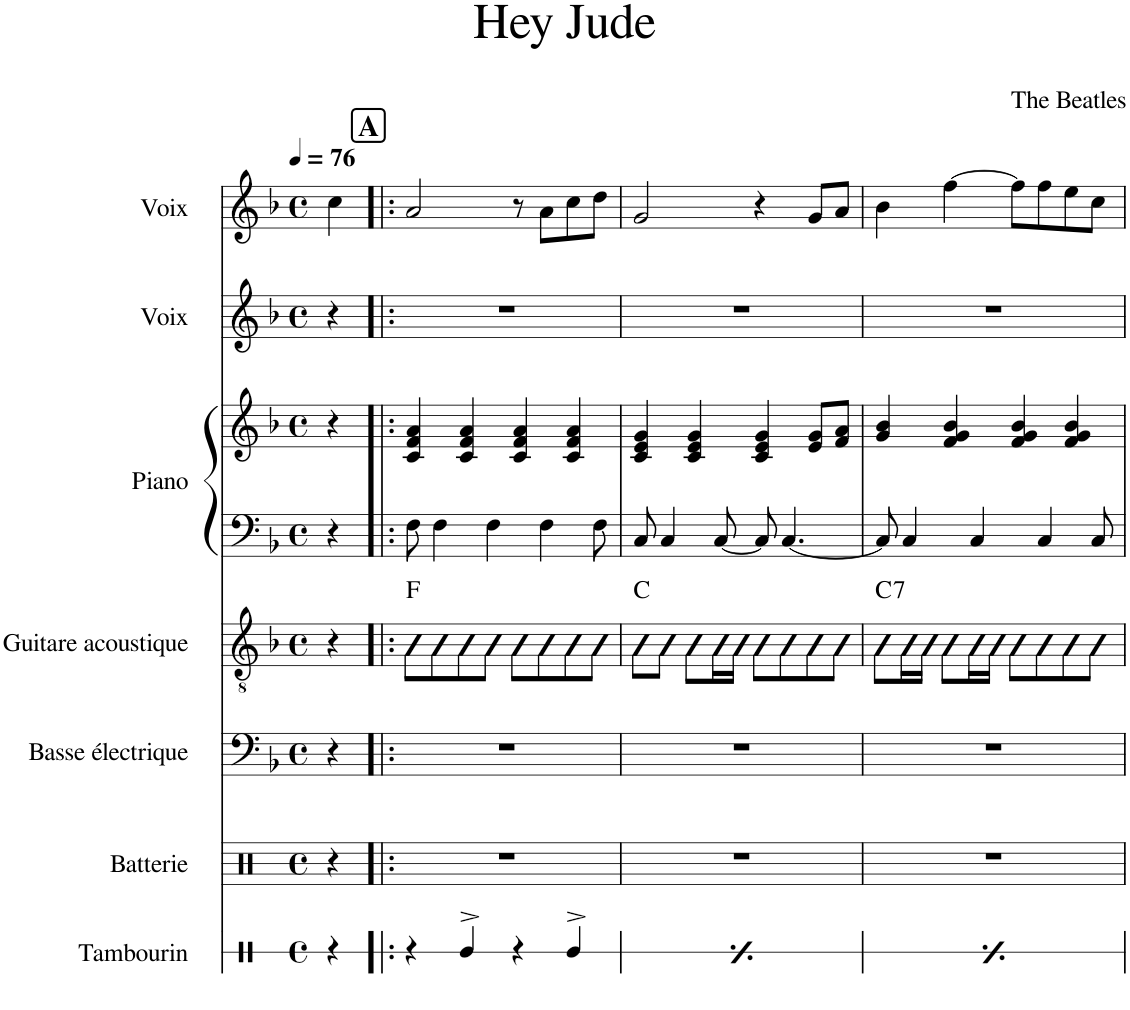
**kern	**kern	**kern	**kern	**harte	**kern	**kern	**kern	**kern
*part7	*part6	*part5	*part4	*part4	*part3	*part3	*part2	*part1
*staff8	*staff7	*staff6	*staff5	*	*staff4	*staff3	*staff2	*staff1
*I"Tambourin	*I"Batterie	*I"Basse électrique	*I"Guitare acoustique	*	*I"Piano	*	*I"Voix	*I"Voix
*I'Tamb.	*I'Bat.	*I'B. él.	*I'Guit.	*	*I'Pia.	*	*I'Vx.	*I'Vx.
*stria1	*	*	*	*	*	*	*	*
*clefX	*clefX	*clefF4	*clefGv2	*	*clefF4	*clefG2	*clefG2	*clefG2
*	*	*Trd7c12	*	*	*	*	*	*
*k[]	*k[]	*k[b-]	*k[b-]	*	*k[b-]	*k[b-]	*k[b-]	*k[b-]
*M4/4	*M4/4	*M4/4	*M4/4	*	*M4/4	*M4/4	*M4/4	*M4/4
*met(c)	*met(c)	*met(c)	*met(c)	*	*met(c)	*met(c)	*met(c)	*met(c)
*MM76	*MM76	*MM76	*MM76	*	*MM76	*MM76	*MM76	*MM76
=1	=1	=1	=1	=1	=1	=1	=1	=1
4r	4r	4r	4r	.	4r	4r	4r	4cc\
!!LO:REH:place=s1:a:B:cj:fs=14:t=A
=2!|:	=2!|:	=2!|:	=2!|:	=2!|:	=2!|:	=2!|:	=2!|:	=2!|:
4r	1r	1r	8A\L	F:maj	8F\	4c/ 4f/ 4a/	1r	2a/
.	.	.	8A\	.	4F\	.	.	.
4Re^>/	.	.	8A\	.	.	4c/ 4f/ 4a/	.	.
.	.	.	8A\J	.	4F\	.	.	.
4r	.	.	8A\L	.	.	4c/ 4f/ 4a/	.	8r
.	.	.	8A\	.	4F\	.	.	8a\L
4Re^>/	.	.	8A\	.	.	4c/ 4f/ 4a/	.	8cc\
.	.	.	8A\J	.	8F\	.	.	8dd\J
=3	=3	=3	=3	=3	=3	=3	=3	=3
4r	1r	1r	8A\L	C:maj	8C/	4c/ 4e/ 4g/	1r	2g/
.	.	.	8A\J	.	4C/	.	.	.
4Re^>/	.	.	8A\L	.	.	4c/ 4e/ 4g/	.	.
.	.	.	16A\L	.	[8C/	.	.	.
.	.	.	16A\JJ	.	.	.	.	.
4r	.	.	8A\L	.	8C/]	4c/ 4e/ 4g/	.	4r
.	.	.	8A\	.	[4.C/	.	.	.
4Re^>/	.	.	8A\	.	.	8e/ 8g/L	.	8g/L
.	.	.	8A\J	.	.	8f/ 8a/J	.	8a/J
=4	=4	=4	=4	=4	=4	=4	=4	=4
!	!	!	!	!LO:H:kt=7	!	!	!	!
4r	1r	1r	8A\L	C:7	8C/]	4g/ 4b-/	1r	4b-\
.	.	.	16A\L	.	4C/	.	.	.
.	.	.	16A\JJ	.	.	.	.	.
4Re^>/	.	.	8A\L	.	.	4f/ 4g/ 4b-/	.	[4ff\
.	.	.	16A\L	.	4C/	.	.	.
.	.	.	16A\JJ	.	.	.	.	.
4r	.	.	8A\L	.	.	4f/ 4g/ 4b-/	.	8ff\L]
.	.	.	8A\	.	4C/	.	.	8ff\
4Re^>/	.	.	8A\	.	.	4f/ 4g/ 4b-/	.	8ee\
.	.	.	8A\J	.	8C/	.	.	8cc\J
=	=	=	=	=	=	=	=	=
*-	*-	*-	*-	*-	*-	*-	*-	*-
